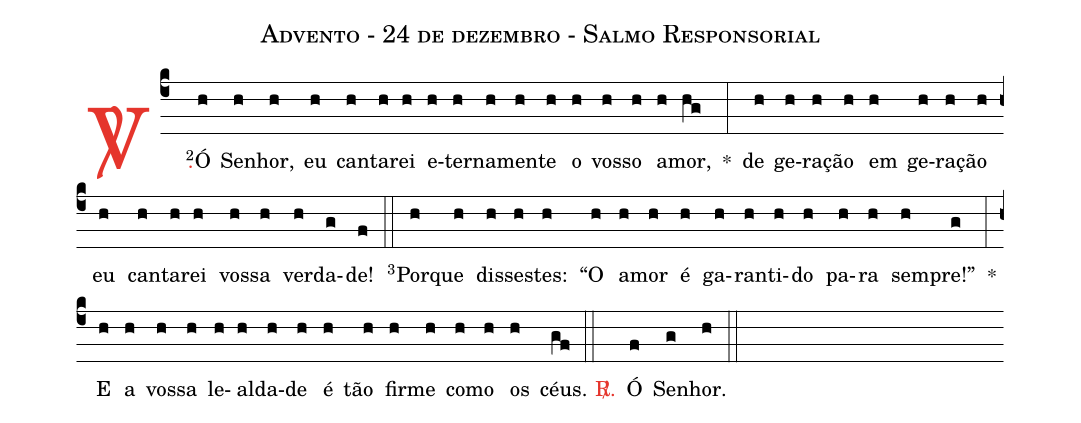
name: Advento - 24 de dezembro - Salmo Responsorial;
%%
(c4)

<c><sp>V/</sp>.</c>() <v>\VSup{2}</v>Ó(h) Se(h)nhor,(h) eu(h) can(h)ta(h)rei(h) e(h)ter(h)na(h)men(h)te(h) o(h) vos(h)so(h) a(h)mor,(hg) *(:)
de(h) ge(h)ra(h)ção(h) em(h) ge(h)ra(h)ção(h) eu(h) can(h)ta(h)rei(h) vos(h)sa(h) ver(h)da(g)de!(f)

(::)

<v>\VSup{3}</v>Por(h)que(h) dis(h)ses(h)tes:(h) ``O(h) a(h)mor(h) é(h) ga(h)ran(h)ti(h)do(h) pa(h)ra(h) sem(h)pre!''(g) *(:)
E(h) a(h) vos(h)sa(h) le(h)al(h)da(h)de(h) é(h) tão(h) fir(h)me(h) co(h)mo(h) os(h) céus.(gf)

(::)

<c><sp>R/</sp>.</c>() Ó(f) Se(g)nhor.(h)

(::)
